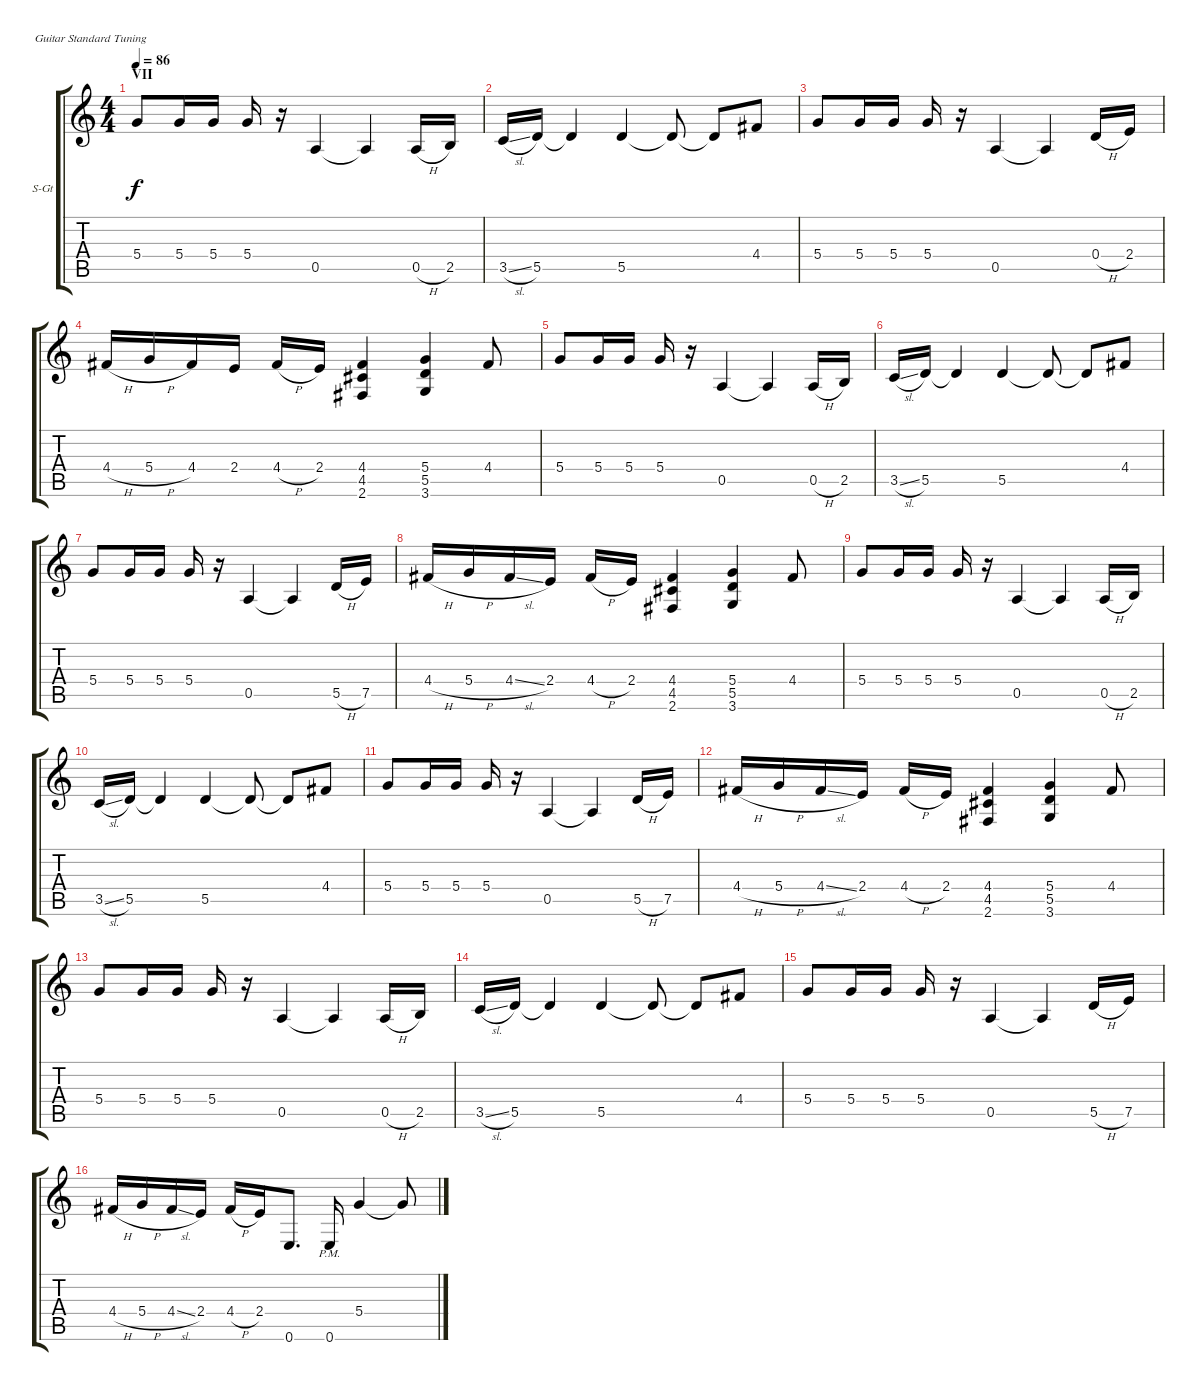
\bracketExtendMode groupsimilarinstruments
\firstSystemTrackNameOrientation horizontal
\otherSystemsTrackNameOrientation horizontal
\track ("Peter Lindgren" "S-Gt") {instrument acousticguitarsteel}
\staff {score tabs}
\tuning (E4 B3 G3 D3 A2 E2)
\ts (4 4)
\section ("" "VII")
\tempo 86
\clef g2
\ks c
5.4.8{dy f} 5.4.16 5.4.16 5.4.16 r.16 0.5.4 0.5{t}.4 0.5{h}.16 2.5.16 |
3.5{sl}.16 5.5.16 5.5{t}.4 5.5.4 5.5{t}.8 5.5{t}.8 4.4.8 |
5.4.8 5.4.16 5.4.16 5.4.16 r.16 0.5.4 0.5{t}.4 0.4{h}.16 2.4.16 |
4.4{h}.16 5.4{h}.16 4.4.16 2.4.16 4.4{h}.16 2.4.16 (4.4 4.5 2.6).4 (5.4 5.5 3.6).4 4.4.8 |
5.4.8 5.4.16 5.4.16 5.4.16 r.16 0.5.4 0.5{t}.4 0.5{h}.16 2.5.16 |
3.5{sl}.16 5.5.16 5.5{t}.4 5.5.4 5.5{t}.8 5.5{t}.8 4.4.8 |
5.4.8 5.4.16 5.4.16 5.4.16 r.16 0.5.4 0.5{t}.4 5.5{h}.16 7.5.16 |
4.4{h}.16 5.4{h}.16 4.4{sl}.16 2.4.16 4.4{h}.16 2.4.16 (4.4 4.5 2.6).4 (5.4 5.5 3.6).4 4.4.8 |
5.4.8 5.4.16 5.4.16 5.4.16 r.16 0.5.4 0.5{t}.4 0.5{h}.16 2.5.16 |
3.5{sl}.16 5.5.16 5.5{t}.4 5.5.4 5.5{t}.8 5.5{t}.8 4.4.8 |
5.4.8 5.4.16 5.4.16 5.4.16 r.16 0.5.4 0.5{t}.4 5.5{h}.16 7.5.16 |
4.4{h}.16 5.4{h}.16 4.4{sl}.16 2.4.16 4.4{h}.16 2.4.16 (4.4 4.5 2.6).4 (5.4 5.5 3.6).4 4.4.8 |
5.4.8 5.4.16 5.4.16 5.4.16 r.16 0.5.4 0.5{t}.4 0.5{h}.16 2.5.16 |
3.5{sl}.16 5.5.16 5.5{t}.4 5.5.4 5.5{t}.8 5.5{t}.8 4.4.8 |
5.4.8 5.4.16 5.4.16 5.4.16 r.16 0.5.4 0.5{t}.4 5.5{h}.16 7.5.16 |
4.4{h}.16 5.4{h}.16 4.4{sl}.16 2.4.16 4.4{h}.16 2.4.16 0.6.8{d} 0.6{pm}.16 5.4.4 5.4{t}.8
